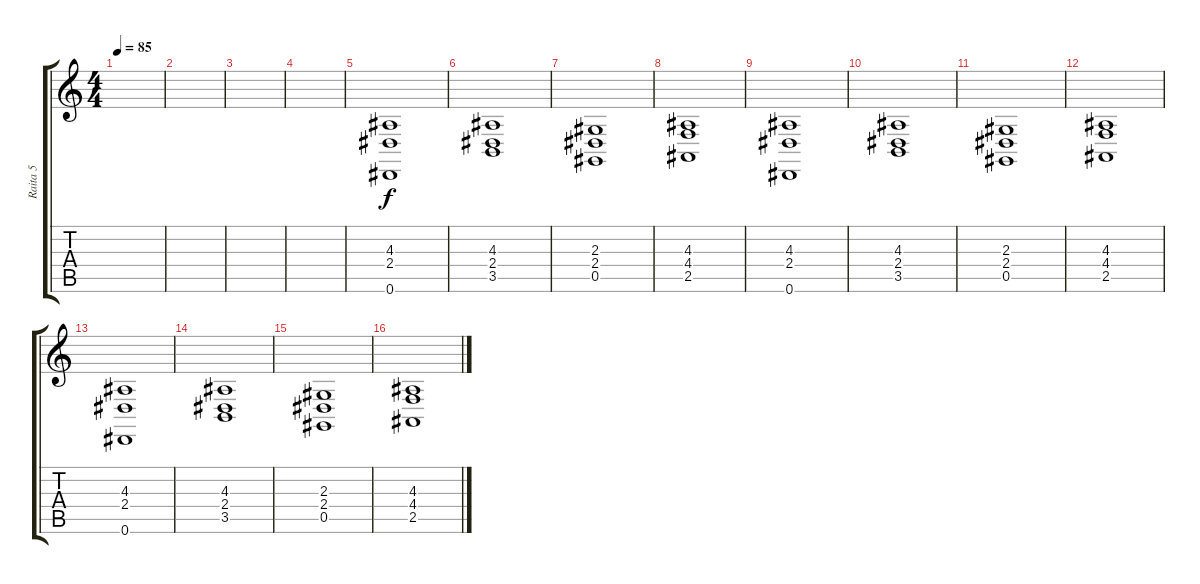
\track ("Raita 5" "Raita 5") {instrument stringensemble1}
\staff {score tabs}
\tuning (Eb4 Bb3 Gb3 Db3 Ab2 Eb2) {hide}
\ts (4 4)
\tempo 85
\clef g2
\ks c
|
|
|
|
(4.3 2.4 0.6).1 |
(4.3 2.4 3.5).1 |
(2.3 2.4 0.5).1 |
(4.3 4.4 2.5).1 |
(4.3 2.4 0.6).1 |
(4.3 2.4 3.5).1 |
(2.3 2.4 0.5).1 |
(4.3 4.4 2.5).1 |
(4.3 2.4 0.6).1 |
(4.3 2.4 3.5).1 |
(2.3 2.4 0.5).1 |
(4.3 4.4 2.5).1
